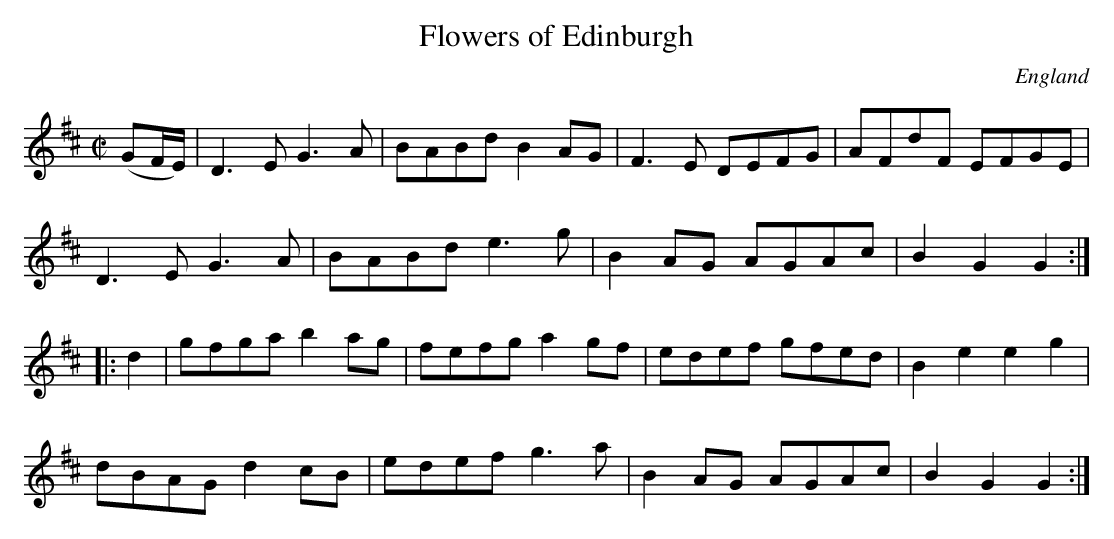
X:1
T:Flowers of Edinburgh
L:1/8
M:C|
O:England
K:D
 (GF/E/) |\
D3E G3A | BABd B2AG | F3E DEFG | AFdF EFGE |
D3E G3A | BABd e3g  | B2AG AGAc | B2G2 G2 ::
d2 |\
gfga b2ag | fefg a2gf | edef gfed | B2e2 e2g2 |
dBAG d2cB | edef g3a  | B2AG AGAc | B2G2 G2 :|
